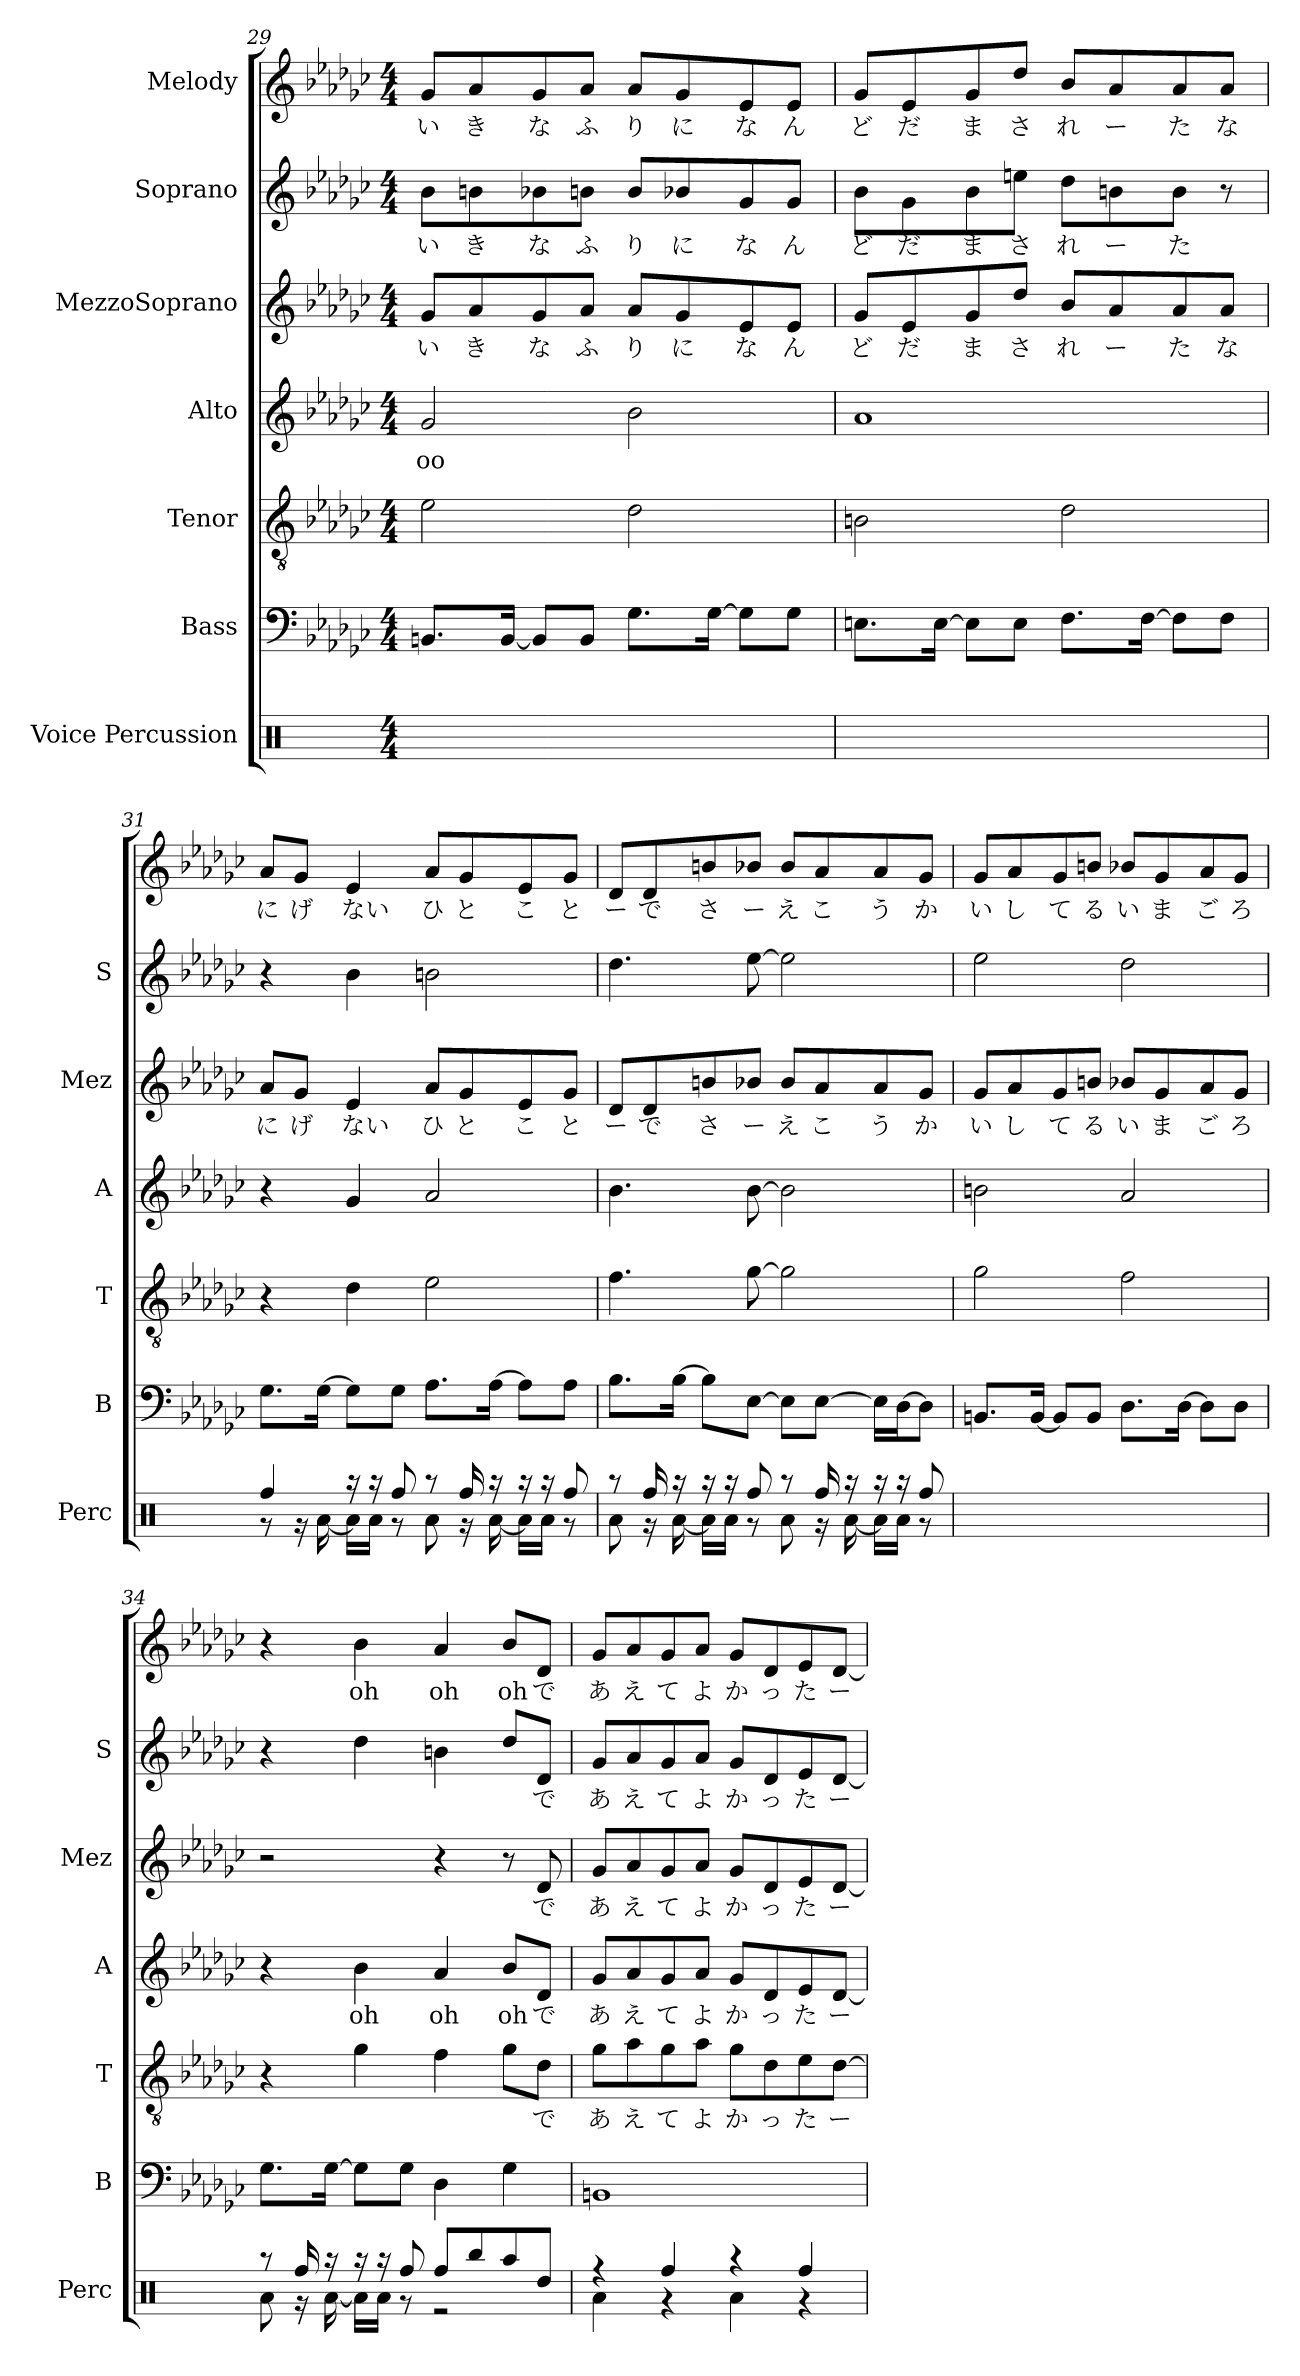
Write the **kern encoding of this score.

**kern	**kern	**kern	**text	**kern	**text	**kern	**text	**kern	**text	**kern	**text
*part7	*part6	*part5	*part5	*part4	*part4	*part3	*part3	*part2	*part2	*part1	*part1
*staff7	*staff6	*staff5	*staff5	*staff4	*staff4	*staff3	*staff3	*staff2	*staff2	*staff1	*staff1
*I"Voice Percussion	*I"Bass	*I"Tenor	*	*I"Alto	*	*I"MezzoSoprano	*	*I"Soprano	*	*I"Melody	*
*I'Perc	*I'B	*I'T	*	*I'A	*	*I'Mez	*	*I'S	*	*	*
*clefX	*clefF4	*clefGv2	*	*clefG2	*	*clefG2	*	*clefG2	*	*clefG2	*
*k[]	*k[b-e-a-d-g-c-]	*k[b-e-a-d-g-c-]	*	*k[b-e-a-d-g-c-]	*	*k[b-e-a-d-g-c-]	*	*k[b-e-a-d-g-c-]	*	*k[b-e-a-d-g-c-]	*
*M4/4	*M4/4	*M4/4	*	*M4/4	*	*M4/4	*	*M4/4	*	*M4/4	*
=29	=29	=29	=29	=29	=29	=29	=29	=29	=29	=29	=29
1ryy	8.BBnL	2e-	.	2g-	oo	8g-L	い	8b-L	い	8g-L	い
.	.	.	.	.	.	8a-	き	8bn	き	8a-	き
.	[16BBJk	.	.	.	.	.	.	.	.	.	.
.	8BBL]	.	.	.	.	8g-	な	8b-X	な	8g-	な
.	8BBJ	.	.	.	.	8a-J	ふ	8bnJ	ふ	8a-J	ふ
.	8.G-L	2d-	.	2b-	.	8a-L	り	8bL	り	8a-L	り
.	.	.	.	.	.	8g-	に	8b-X	に	8g-	に
.	[16G-Jk	.	.	.	.	.	.	.	.	.	.
.	8G-L]	.	.	.	.	8e-	な	8g-	な	8e-	な
.	8G-J	.	.	.	.	8e-J	ん	8g-J	ん	8e-J	ん
=30	=30	=30	=30	=30	=30	=30	=30	=30	=30	=30	=30
1ryy	8.EnL	2Bn	.	1a-	.	8g-L	ど	8b-L	ど	8g-L	ど
.	.	.	.	.	.	8e-	だ	8g-	だ	8e-	だ
.	[16EJk	.	.	.	.	.	.	.	.	.	.
.	8EL]	.	.	.	.	8g-	ま	8b-	ま	8g-	ま
.	8EJ	.	.	.	.	8dd-J	さ	8eenJ	さ	8dd-J	さ
.	8.FL	2d-	.	.	.	8b-L	れ	8dd-L	れ	8b-L	れ
.	.	.	.	.	.	8a-	ー	8bn	ー	8a-	ー
.	[16FJk	.	.	.	.	.	.	.	.	.	.
.	8FL]	.	.	.	.	8a-	た	8bJ	た	8a-	た
.	8FJ	.	.	.	.	8a-J	な	8r	.	8a-J	な
=31	=31	=31	=31	=31	=31	=31	=31	=31	=31	=31	=31
*^	*	*	*	*	*	*	*	*	*	*	*
4Rff/	8r	8.G-L	4r	.	4r	.	8a-L	に	4r	.	8a-L	に
.	16r	.	.	.	.	.	8g-J	げ	.	.	8g-J	げ
.	[16Ra\	[16G-Jk	.	.	.	.	.	.	.	.	.	.
16r	16Ra\LL]	8G-L]	4d-	.	4g-	.	4e-	ない	4b-	.	4e-	ない
16r	16Ra\JJ	.	.	.	.	.	.	.	.	.	.	.
8Rff/	8r	8G-J	.	.	.	.	.	.	.	.	.	.
8r	8Ra\	8.A-L	2e-	.	2a-	.	8a-L	ひ	2bn	.	8a-L	ひ
16Rff/	16r	.	.	.	.	.	8g-	と	.	.	8g-	と
16r	[16Ra\	[16A-Jk	.	.	.	.	.	.	.	.	.	.
16r	16Ra\LL]	8A-L]	.	.	.	.	8e-	こ	.	.	8e-	こ
16r	16Ra\JJ	.	.	.	.	.	.	.	.	.	.	.
8Rff/	8r	8A-J	.	.	.	.	8g-J	と	.	.	8g-J	と
=32	=32	=32	=32	=32	=32	=32	=32	=32	=32	=32	=32	=32
8r	8Ra\	8.B-L	4.f	.	4.b-	.	8d-L	ー	4.dd-	.	8d-L	ー
16Rff/	16r	.	.	.	.	.	8d-	で	.	.	8d-	で
16r	[16Ra\	[16B-Jk	.	.	.	.	.	.	.	.	.	.
16r	16Ra\LL]	8B-L]	.	.	.	.	8bn	さ	.	.	8bn	さ
16r	16Ra\JJ	.	.	.	.	.	.	.	.	.	.	.
8Rff/	8r	[8E-J	[8g-	.	[8b-	.	8b-XJ	ー	[8ee-	.	8b-XJ	ー
8r	8Ra\	8E-L]	2g-]	.	2b-]	.	8b-L	え	2ee-]	.	8b-L	え
16Rff/	16r	[8E-J	.	.	.	.	8a-	こ	.	.	8a-	こ
16r	[16Ra\	.	.	.	.	.	.	.	.	.	.	.
16r	16Ra\LL]	16E-LL]	.	.	.	.	8a-	う	.	.	8a-	う
16r	16Ra\JJ	[16D-J	.	.	.	.	.	.	.	.	.	.
8Rff/	8r	8D-J]	.	.	.	.	8g-J	か	.	.	8g-J	か
*v	*v	*	*	*	*	*	*	*	*	*	*	*
=33	=33	=33	=33	=33	=33	=33	=33	=33	=33	=33	=33
1ryy	8.BBnL	2g-	.	2bn	.	8g-L	い	2ee-	.	8g-L	い
.	.	.	.	.	.	8a-	し	.	.	8a-	し
.	[16BBJk	.	.	.	.	.	.	.	.	.	.
.	8BBL]	.	.	.	.	8g-	て	.	.	8g-	て
.	8BBJ	.	.	.	.	8bnJ	る	.	.	8bnJ	る
.	8.D-L	2f	.	2a-	.	8b-XL	い	2dd-	.	8b-XL	い
.	.	.	.	.	.	8g-	ま	.	.	8g-	ま
.	[16D-Jk	.	.	.	.	.	.	.	.	.	.
.	8D-L]	.	.	.	.	8a-	ご	.	.	8a-	ご
.	8D-J	.	.	.	.	8g-J	ろ	.	.	8g-J	ろ
=34	=34	=34	=34	=34	=34	=34	=34	=34	=34	=34	=34
*^	*	*	*	*	*	*	*	*	*	*	*
8r	8Ra\	8.G-L	4r	.	4r	.	2r	.	4r	.	4r	.
16Rff/	16r	.	.	.	.	.	.	.	.	.	.	.
16r	[16Ra\	[16G-Jk	.	.	.	.	.	.	.	.	.	.
16r	16Ra\LL]	8G-L]	4g-	.	4b-	oh	.	.	4dd-	.	4b-	oh
16r	16Ra\JJ	.	.	.	.	.	.	.	.	.	.	.
8Rff/	8r	8G-J	.	.	.	.	.	.	.	.	.	.
8Rff/L	2r	4D-	4f	.	4a-	oh	4r	.	4bn	.	4a-	oh
8Rbb/	.	.	.	.	.	.	.	.	.	.	.	.
8Raa/	.	4G-	8g-L	.	8b-L	oh	8r	.	8dd-L	.	8b-L	oh
8Rdd/J	.	.	8d-J	で	8d-J	で	8d-	で	8d-J	で	8d-J	で
=35	=35	=35	=35	=35	=35	=35	=35	=35	=35	=35	=35	=35
4r	4Ra\	1BBn	8g-L	あ	8g-L	あ	8g-L	あ	8g-L	あ	8g-L	あ
.	.	.	8a-	え	8a-	え	8a-	え	8a-	え	8a-	え
4Rff/	4r	.	8g-	て	8g-	て	8g-	て	8g-	て	8g-	て
.	.	.	8a-J	よ	8a-J	よ	8a-J	よ	8a-J	よ	8a-J	よ
4r	4Ra\	.	8g-L	か	8g-L	か	8g-L	か	8g-L	か	8g-L	か
.	.	.	8d-	っ	8d-	っ	8d-	っ	8d-	っ	8d-	っ
4Rff/	4r	.	8e-	た	8e-	た	8e-	た	8e-	た	8e-	た
.	.	.	[8d-J	ー	[8d-J	ー	[8d-J	ー	[8d-J	ー	[8d-J	ー
*v	*v	*	*	*	*	*	*	*	*	*	*	*
=	=	=	=	=	=	=	=	=	=	=	=
*-	*-	*-	*-	*-	*-	*-	*-	*-	*-	*-	*-
